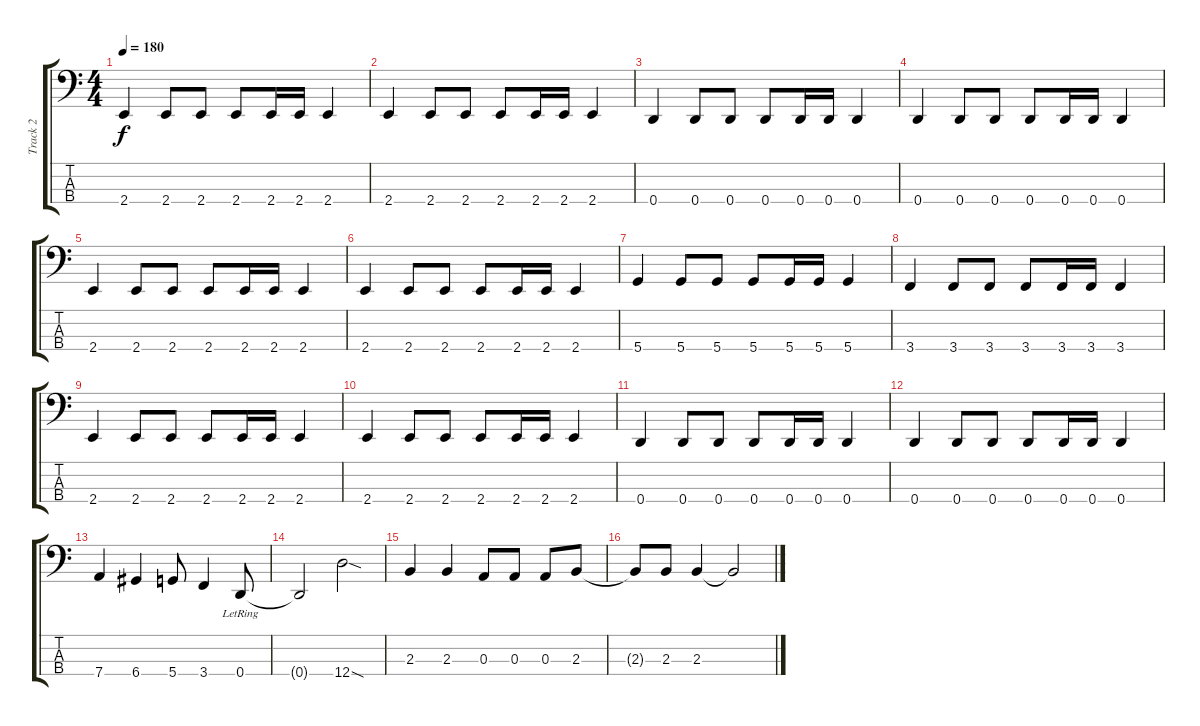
\track ("Track 2" "Track 2") {instrument electricbassfinger}
\staff {score tabs}
\tuning (G2 D2 A1 D1) {hide}
\ts (4 4)
\tempo 180
\clef f4
\ks c
2.4.4{dy f} 2.4.8 2.4.8 2.4.8 2.4.16 2.4.16 2.4.4 |
2.4.4 2.4.8 2.4.8 2.4.8 2.4.16 2.4.16 2.4.4 |
0.4.4 0.4.8 0.4.8 0.4.8 0.4.16 0.4.16 0.4.4 |
0.4.4 0.4.8 0.4.8 0.4.8 0.4.16 0.4.16 0.4.4 |
2.4.4 2.4.8 2.4.8 2.4.8 2.4.16 2.4.16 2.4.4 |
2.4.4 2.4.8 2.4.8 2.4.8 2.4.16 2.4.16 2.4.4 |
5.4.4 5.4.8 5.4.8 5.4.8 5.4.16 5.4.16 5.4.4 |
3.4.4 3.4.8 3.4.8 3.4.8 3.4.16 3.4.16 3.4.4 |
2.4.4 2.4.8 2.4.8 2.4.8 2.4.16 2.4.16 2.4.4 |
2.4.4 2.4.8 2.4.8 2.4.8 2.4.16 2.4.16 2.4.4 |
0.4.4 0.4.8 0.4.8 0.4.8 0.4.16 0.4.16 0.4.4 |
0.4.4 0.4.8 0.4.8 0.4.8 0.4.16 0.4.16 0.4.4 |
7.4.4 6.4.4 5.4.8 3.4.4 0.4{lr}.8 |
0.4{t}.2 12.4{sod}.2 |
2.3.4 2.3.4 0.3.8 0.3.8 0.3.8 2.3.8 |
2.3{t}.8 2.3.8 2.3.4 2.3{t}.2
